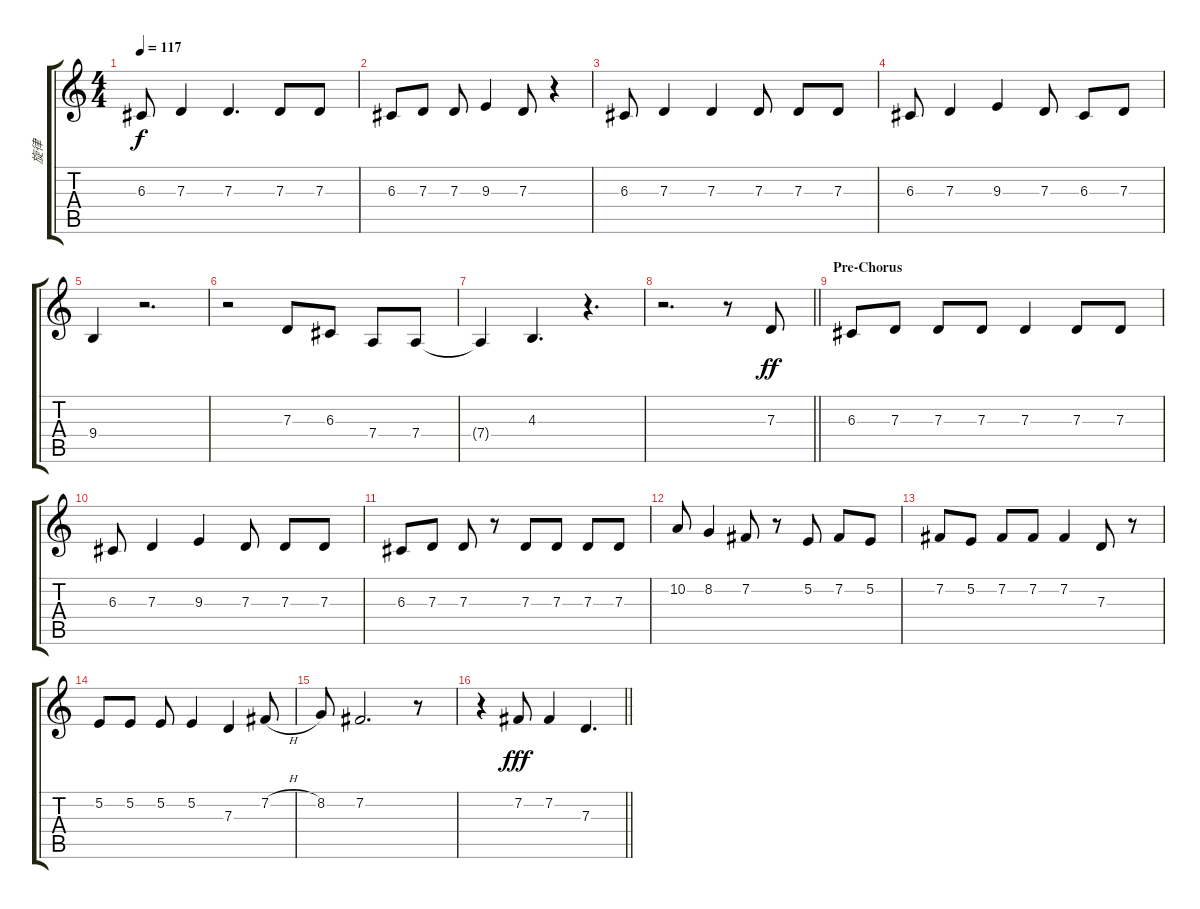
\track ("旋律" "旋律") {instrument clarinet}
\staff {score tabs}
\tuning (E4 B3 G3 D3 A2 E2) {hide}
\ts (4 4)
\tempo 117
\clef g2
\ks c
6.3.8{dy f} 7.3.4 7.3.4{d} 7.3.8 7.3.8 |
6.3.8 7.3.8 7.3.8 9.3.4 7.3.8 r.4 |
6.3.8 7.3.4 7.3.4 7.3.8 7.3.8 7.3.8 |
6.3.8 7.3.4 9.3.4 7.3.8 6.3.8 7.3.8 |
9.4.4 r.2{d} |
r.2 7.3.8 6.3.8 7.4.8 7.4.8 |
7.4{t}.4 4.3.4{d} r.4{d} |
\barLineRight lightlight
r.2{d} r.8 7.3.8{dy ff} |
\section ("" "Pre-Chorus")
6.3.8 7.3.8 7.3.8 7.3.8 7.3.4 7.3.8 7.3.8 |
6.3.8 7.3.4 9.3.4 7.3.8 7.3.8 7.3.8 |
6.3.8 7.3.8 7.3.8 r.8 7.3.8 7.3.8 7.3.8 7.3.8 |
10.2.8 8.2.4 7.2.8 r.8 5.2.8 7.2.8 5.2.8 |
7.2.8 5.2.8 7.2.8 7.2.8 7.2.4 7.3.8 r.8 |
5.2.8 5.2.8 5.2.8 5.2.4 7.3.4 7.2{h}.8 |
8.2.8 7.2.2{d} r.8 |
\barLineRight lightlight
r.4 7.2.8{dy fff} 7.2.4 7.3.4{d}
